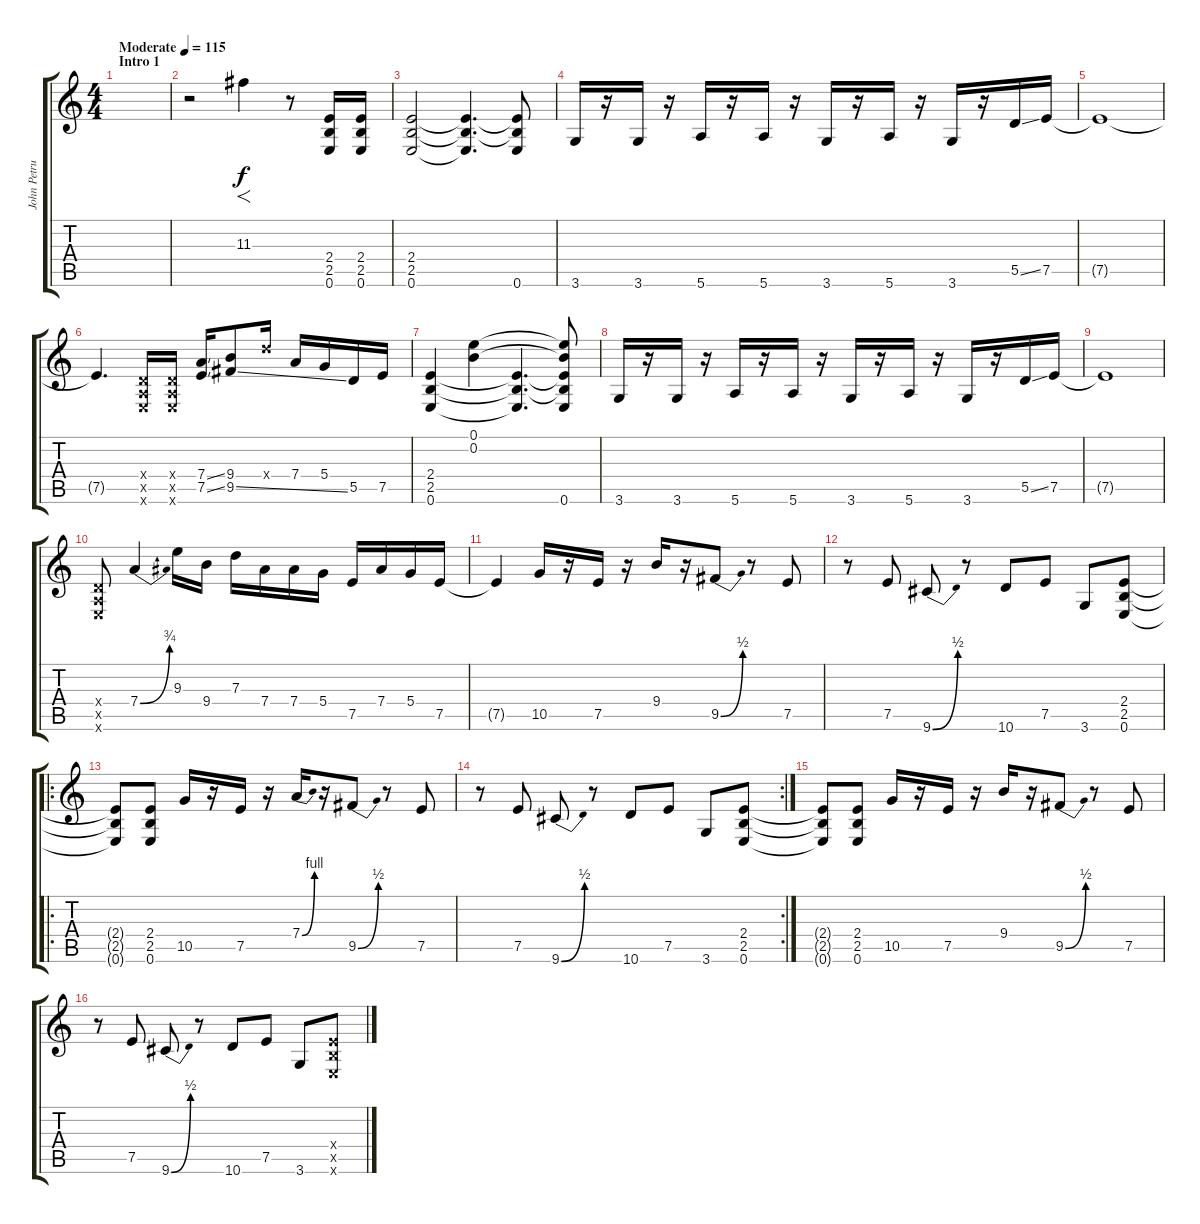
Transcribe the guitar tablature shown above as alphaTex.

\track ("John Petrucci" "John Petru") {instrument overdrivenguitar}
\staff {score tabs}
\tuning (E4 B3 G3 D3 A2 E2) {hide}
\ts (4 4)
\section ("" "Intro 1")
\tempo (115 "Moderate")
\clef g2
\ks c
|
r.2 11.3.4{f} r.8 (2.4 2.5 0.6).16 (2.4 2.5 0.6).16 |
(2.4 2.5 0.6).2 (2.4{t} 2.5{t} 0.6{t}).4{d} (2.4{t} 2.5{t} 0.6).8 |
3.6.16 r.16 3.6.16 r.16 5.6.16 r.16 5.6.16 r.16 3.6.16 r.16 5.6.16 r.16 3.6.16 r.16 5.5{ss}.16 7.5.16 |
7.5{t}.1 |
7.5{t}.4{d} (0.4{x} 0.5{x} 0.6{x}).16 (0.4{x} 0.5{x} 0.6{x}).16 (7.4{ss} 7.5{ss}).16 (9.4 9.5{ss}).8 12.4{x}.16 7.4.16 5.4.16 5.5.16 7.5.16 |
(2.4 2.5 0.6).4 (0.1 0.2).4 (2.4{t} 2.5{t} 0.6{t}).4{d} (0.1{t} 0.2{t} 2.4{t} 2.5{t} 0.6).8 |
3.6.16 r.16 3.6.16 r.16 5.6.16 r.16 5.6.16 r.16 3.6.16 r.16 5.6.16 r.16 3.6.16 r.16 5.5{ss}.16 7.5.16 |
7.5{t}.1 |
(0.4{x} 0.5{x} 0.6{x}).8 7.4{be (bend 0 0 60 3)}.4 9.3.16 9.4.16 7.3.16 7.4.16 7.4.16 5.4.16 7.5.16 7.4.16 5.4.16 7.5.16 |
7.5{t}.4 10.5.16 r.16 7.5.16 r.16 9.4.16 r.16 9.5{be (bend 0 0 60 2)}.8 r.8 7.5.8 |
r.8 7.5.8 9.6{be (bend 0 0 60 2)}.8 r.8 10.6.8 7.5.8 3.6.8 (2.4 2.5 0.6).8 |
\ro
(2.4{t} 2.5{t} 0.6{t}).8 (2.4 2.5 0.6).8 10.5.16 r.16 7.5.16 r.16 7.4{be (bend 0 0 60 4)}.16 r.16 9.5{be (bend 0 0 60 2)}.8 r.8 7.5.8 |
\rc 2
r.8 7.5.8 9.6{be (bend 0 0 60 2)}.8 r.8 10.6.8 7.5.8 3.6.8 (2.4 2.5 0.6).8 |
(2.4{t} 2.5{t} 0.6{t}).8 (2.4 2.5 0.6).8 10.5.16 r.16 7.5.16 r.16 9.4.16 r.16 9.5{be (bend 0 0 60 2)}.8 r.8 7.5.8 |
r.8 7.5.8 9.6{be (bend 0 0 60 2)}.8 r.8 10.6.8 7.5.8 3.6.8 (2.4{x} 2.5{x} 0.6{x}).8
